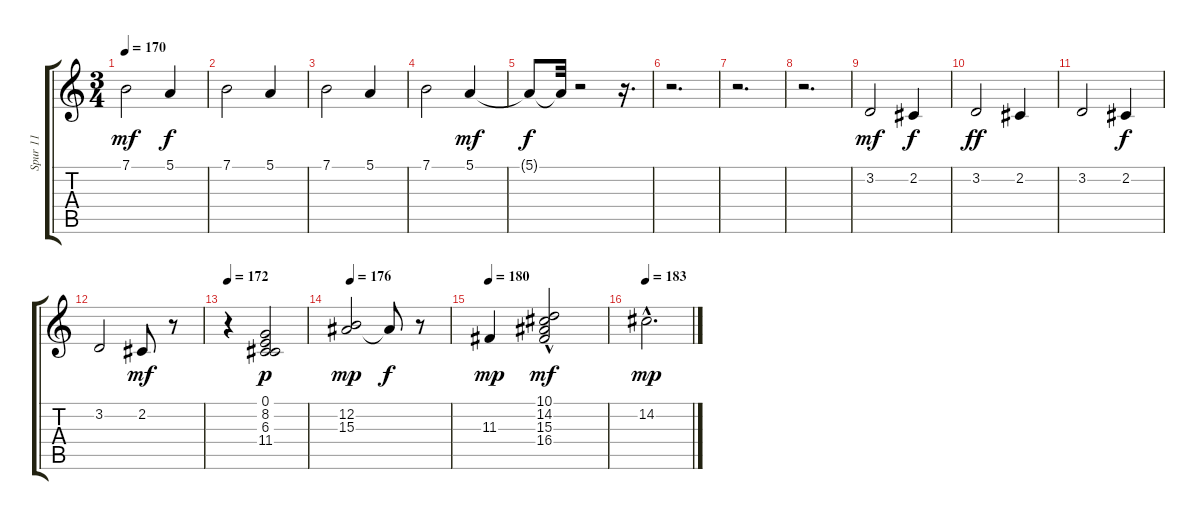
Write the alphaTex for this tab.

\track ("Spur 11" "Spur 11") {instrument stringensemble1}
\staff {score tabs}
\tuning (E4 B3 G3 D3 A2 E2) {hide}
\ts (3 4)
\tempo 170
\clef g2
\ks c
7.1.2{dy mf} 5.1.4{dy f} |
7.1.2 5.1.4 |
7.1.2 5.1.4 |
7.1.2 5.1.4{dy mf} |
5.1{t}.8{dy f} 5.1{t}.32 r.2 r.16{d} |
r.2{d} |
r.2{d} |
r.2{d} |
3.2.2{dy mf} 2.2.4{dy f} |
3.2.2{dy ff} 2.2.4 |
3.2.2 2.2.4{dy f} |
3.2.2 2.2.8{dy mf} r.8 |
\tempo 172
r.4 (0.1 8.2 6.3 11.4).2{dy p} |
\tempo 176
(12.2 15.3).2{dy mp} 15.3{t}.8{dy f} r.8 |
\tempo 180
11.3.4{dy mp} (10.1{hac} 14.2 15.3 16.4).2{dy mf} |
\tempo 183
14.2{hac}.2{d dy mp}
